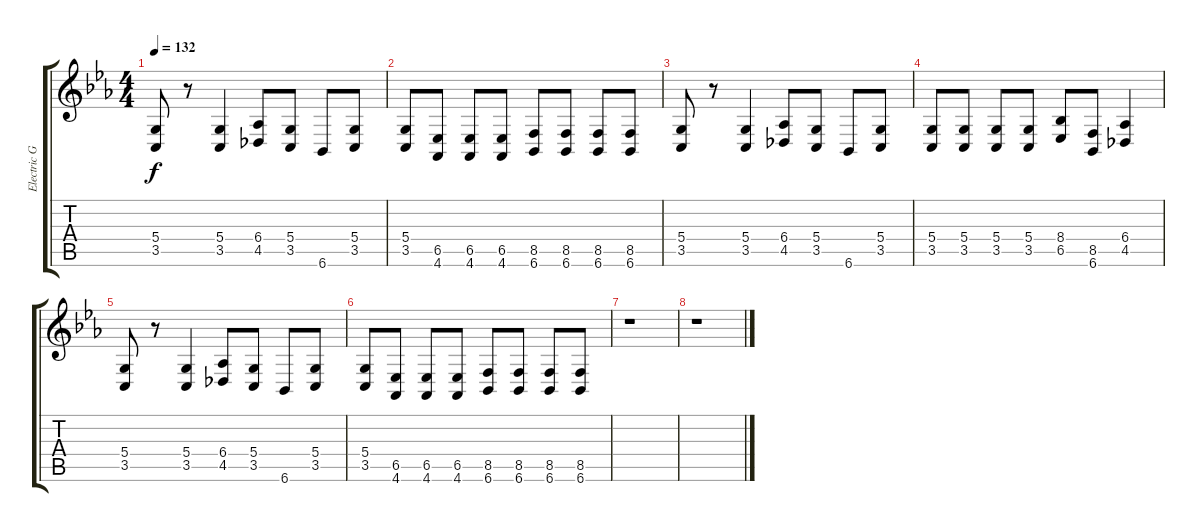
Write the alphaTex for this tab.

\track ("Electric Guitar" "Electric G") {instrument violin}
\staff {score tabs}
\tuning (E4 B3 G3 D3 A2 E2) {hide}
\ts (4 4)
\tempo 132
\clef g2
\ks eb
(5.4 3.5).8{dy f} r.8 (5.4 3.5).4 (6.4 4.5).8 (5.4 3.5).8 6.6.8 (5.4 3.5).8 |
(5.4 3.5).8 (6.5 4.6).8 (6.5 4.6).8 (6.5 4.6).8 (8.5 6.6).8 (8.5 6.6).8 (8.5 6.6).8 (8.5 6.6).8 |
(5.4 3.5).8 r.8 (5.4 3.5).4 (6.4 4.5).8 (5.4 3.5).8 6.6.8 (5.4 3.5).8 |
(5.4 3.5).8 (5.4 3.5).8 (5.4 3.5).8 (5.4 3.5).8 (8.4 6.5).8 (8.5 6.6).8 (6.4 4.5).4 |
(5.4 3.5).8 r.8 (5.4 3.5).4 (6.4 4.5).8 (5.4 3.5).8 6.6.8 (5.4 3.5).8 |
(5.4 3.5).8 (6.5 4.6).8 (6.5 4.6).8 (6.5 4.6).8 (8.5 6.6).8 (8.5 6.6).8 (8.5 6.6).8 (8.5 6.6).8 |
r.1 |
r.1
